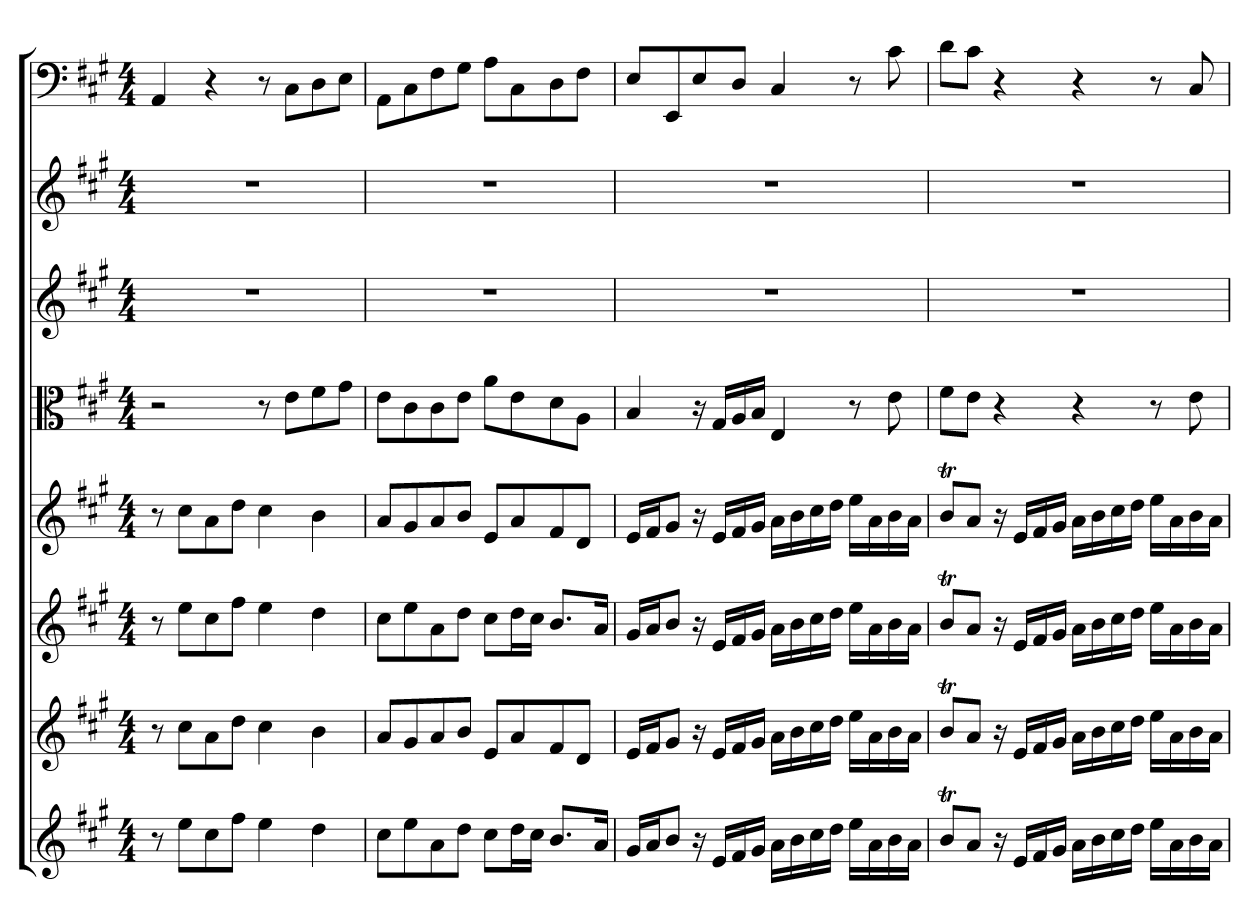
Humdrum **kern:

**kern	**kern	**kern	**kern	**kern	**kern	**kern	**kern
*part8	*part7	*part6	*part5	*part4	*part3	*part2	*part1
*staff8	*staff7	*staff6	*staff5	*staff4	*staff3	*staff2	*staff1
*clefG2	*clefG2	*clefG2	*clefG2	*clefC3	*clefG2	*clefG2	*clefF4
*k[f#c#g#]	*k[f#c#g#]	*k[f#c#g#]	*k[f#c#g#]	*k[f#c#g#]	*k[f#c#g#]	*k[f#c#g#]	*k[f#c#g#]
*A:	*A:	*A:	*A:	*A:	*A:	*A:	*A:
*M4/4	*M4/4	*M4/4	*M4/4	*M4/4	*M4/4	*M4/4	*M4/4
=1	=1	=1	=1	=1	=1	=1	=1
8r	8r	8r	8r	2r	1r	1r	4AA/
8ee\L	8cc#\L	8ee\L	8cc#\L	.	.	.	.
8cc#\	8a\	8cc#\	8a\	.	.	.	4r
8ff#\J	8dd\J	8ff#\J	8dd\J	.	.	.	.
4ee\	4cc#\	4ee\	4cc#\	8r	.	.	8r
.	.	.	.	8e\L	.	.	8C#\L
4dd\	4b\	4dd\	4b\	8f#\	.	.	8D\
.	.	.	.	8g#\J	.	.	8E\J
=2	=2	=2	=2	=2	=2	=2	=2
8cc#\L	8a/L	8cc#\L	8a/L	8e\L	1r	1r	8AA\L
8ee\	8g#/	8ee\	8g#/	8c#\	.	.	8C#\
8a\	8a/	8a\	8a/	8c#\	.	.	8F#\
8dd\J	8b/J	8dd\J	8b/J	8e\J	.	.	8G#\J
8cc#\L	8e/L	8cc#\L	8e/L	8a\L	.	.	8A\L
16dd\L	8a/	16dd\L	8a/	8e\	.	.	8C#\
16cc#\JJ	.	16cc#\JJ	.	.	.	.	.
8.b/L	8f#/	8.b/L	8f#/	8d\	.	.	8D\
.	8d/J	.	8d/J	8A\J	.	.	8F#\J
16a/Jk	.	16a/Jk	.	.	.	.	.
=3	=3	=3	=3	=3	=3	=3	=3
16g#/LL	16e/LL	16g#/LL	16e/LL	4B/	1r	1r	8E/L
16a/J	16f#/J	16a/J	16f#/J	.	.	.	.
8b/J	8g#/J	8b/J	8g#/J	.	.	.	8EE/
16r	16r	16r	16r	16r	.	.	8E/
16e/LL	16e/LL	16e/LL	16e/LL	16G#/LL	.	.	.
16f#/	16f#/	16f#/	16f#/	16A/	.	.	8D/J
16g#/JJ	16g#/JJ	16g#/JJ	16g#/JJ	16B/JJ	.	.	.
16a\LL	16a\LL	16a\LL	16a\LL	4E/	.	.	4C#/
16b\	16b\	16b\	16b\	.	.	.	.
16cc#\	16cc#\	16cc#\	16cc#\	.	.	.	.
16dd\JJ	16dd\JJ	16dd\JJ	16dd\JJ	.	.	.	.
16ee\LL	16ee\LL	16ee\LL	16ee\LL	8r	.	.	8r
16a\	16a\	16a\	16a\	.	.	.	.
16b\	16b\	16b\	16b\	8e\	.	.	8c#\
16a\JJ	16a\JJ	16a\JJ	16a\JJ	.	.	.	.
=4	=4	=4	=4	=4	=4	=4	=4
8bT/L	8bT/L	8bT/L	8bT/L	8f#\L	1r	1r	8d\L
8a/J	8a/J	8a/J	8a/J	8e\J	.	.	8c#\J
16r	16r	16r	16r	4r	.	.	4r
16e/LL	16e/LL	16e/LL	16e/LL	.	.	.	.
16f#/	16f#/	16f#/	16f#/	.	.	.	.
16g#/JJ	16g#/JJ	16g#/JJ	16g#/JJ	.	.	.	.
16a\LL	16a\LL	16a\LL	16a\LL	4r	.	.	4r
16b\	16b\	16b\	16b\	.	.	.	.
16cc#\	16cc#\	16cc#\	16cc#\	.	.	.	.
16dd\JJ	16dd\JJ	16dd\JJ	16dd\JJ	.	.	.	.
16ee\LL	16ee\LL	16ee\LL	16ee\LL	8r	.	.	8r
16a\	16a\	16a\	16a\	.	.	.	.
16b\	16b\	16b\	16b\	8e\	.	.	8C#/
16a\JJ	16a\JJ	16a\JJ	16a\JJ	.	.	.	.
=	=	=	=	=	=	=	=
*-	*-	*-	*-	*-	*-	*-	*-
